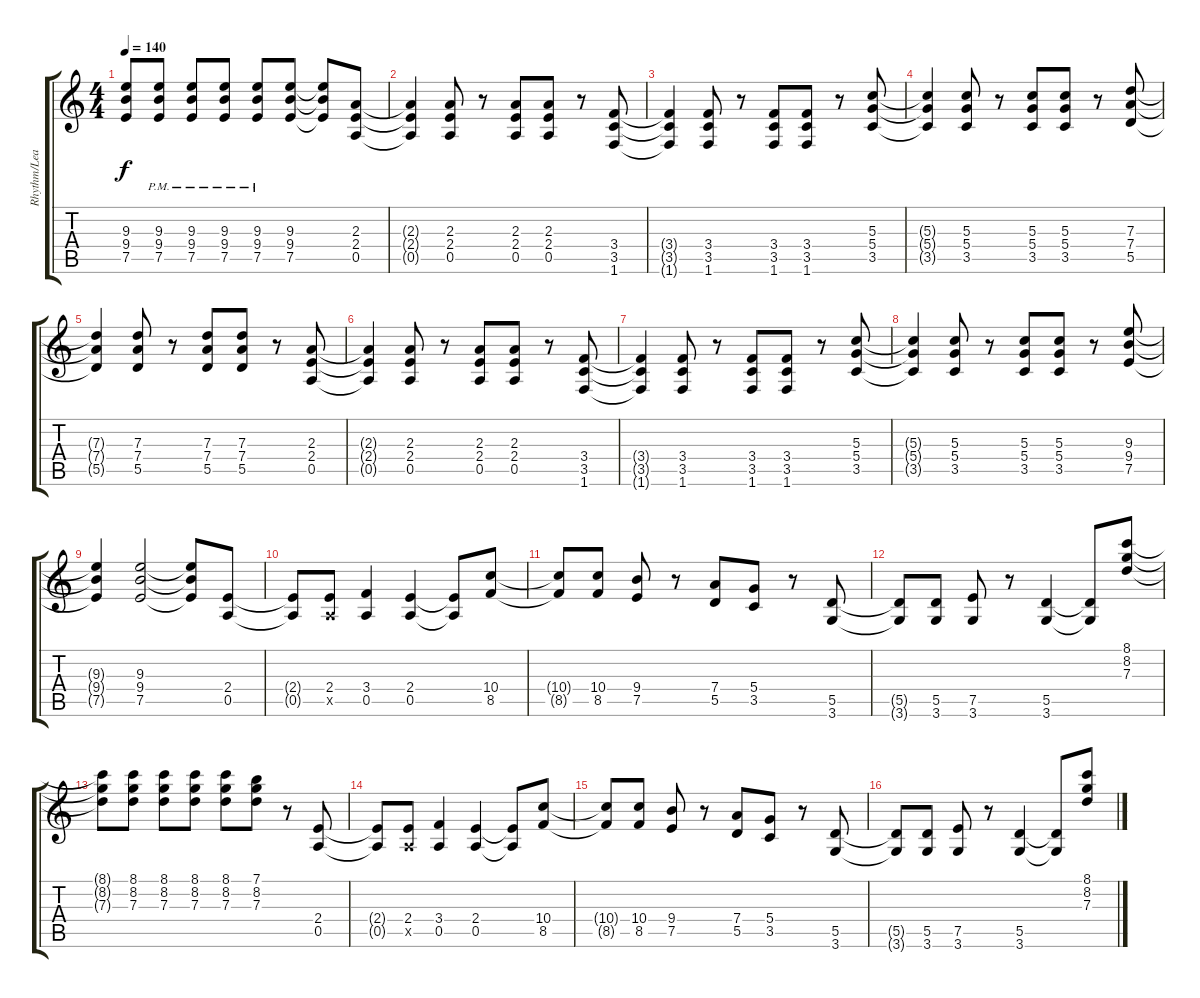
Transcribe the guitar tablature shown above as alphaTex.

\track ("Rhythm/Lead" "Rhythm/Lea") {instrument distortionguitar}
\staff {score tabs}
\tuning (E4 B3 G3 D3 A2 E2) {hide}
\ts (4 4)
\tempo 140
\clef g2
\ks c
(9.3{t} 9.4{t} 7.5{t}).8{dy f} (9.3 9.4 7.5{pm}).8 (9.3 9.4 7.5{pm}).8 (9.3 9.4 7.5{pm}).8 (9.3 9.4 7.5{pm}).8 (9.3 9.4 7.5).8 (9.3{t} 9.4{t} 7.5{t}).8 (2.3 2.4 0.5).8 |
(2.3{t} 2.4{t} 0.5{t}).4 (2.3 2.4 0.5).8 r.8 (2.3 2.4 0.5).8 (2.3 2.4 0.5).8 r.8 (3.4 3.5 1.6).8 |
(3.4{t} 3.5{t} 1.6{t}).4 (3.4 3.5 1.6).8 r.8 (3.4 3.5 1.6).8 (3.4 3.5 1.6).8 r.8 (5.3 5.4 3.5).8 |
(5.3{t} 5.4{t} 3.5{t}).4 (5.3 5.4 3.5).8 r.8 (5.3 5.4 3.5).8 (5.3 5.4 3.5).8 r.8 (7.3 7.4 5.5).8 |
(7.3{t} 7.4{t} 5.5{t}).4 (7.3 7.4 5.5).8 r.8 (7.3 7.4 5.5).8 (7.3 7.4 5.5).8 r.8 (2.3 2.4 0.5).8 |
(2.3{t} 2.4{t} 0.5{t}).4 (2.3 2.4 0.5).8 r.8 (2.3 2.4 0.5).8 (2.3 2.4 0.5).8 r.8 (3.4 3.5 1.6).8 |
(3.4{t} 3.5{t} 1.6{t}).4 (3.4 3.5 1.6).8 r.8 (3.4 3.5 1.6).8 (3.4 3.5 1.6).8 r.8 (5.3 5.4 3.5).8 |
(5.3{t} 5.4{t} 3.5{t}).4 (5.3 5.4 3.5).8 r.8 (5.3 5.4 3.5).8 (5.3 5.4 3.5).8 r.8 (9.3 9.4 7.5).8 |
(9.3{t} 9.4{t} 7.5{t}).4 (9.3 9.4 7.5).2 (9.3{t} 9.4{t} 7.5{t}).8 (2.4 0.5).8 |
(2.4{t} 0.5{t}).8 (2.4 0.5{x}).8 (3.4 0.5).4 (2.4 0.5).4 (2.4{t} 0.5{t}).8 (10.4 8.5).8 |
(10.4{t} 8.5{t}).8 (10.4 8.5).8 (9.4 7.5).8 r.8 (7.4 5.5).8 (5.4 3.5).8 r.8 (5.5 3.6).8 |
(5.5{t} 3.6{t}).8 (5.5 3.6).8 (7.5 3.6).8 r.8 (5.5 3.6).4 (5.5{t} 3.6{t}).8 (8.1 8.2 7.3).8 |
(8.1{t} 8.2{t} 7.3{t}).8 (8.1 8.2 7.3).8 (8.1 8.2 7.3).8 (8.1 8.2 7.3).8 (8.1 8.2 7.3).8 (7.1 8.2 7.3).8 r.8 (2.4 0.5).8 |
(2.4{t} 0.5{t}).8 (2.4 0.5{x}).8 (3.4 0.5).4 (2.4 0.5).4 (2.4{t} 0.5{t}).8 (10.4 8.5).8 |
(10.4{t} 8.5{t}).8 (10.4 8.5).8 (9.4 7.5).8 r.8 (7.4 5.5).8 (5.4 3.5).8 r.8 (5.5 3.6).8 |
(5.5{t} 3.6{t}).8 (5.5 3.6).8 (7.5 3.6).8 r.8 (5.5 3.6).4 (5.5{t} 3.6{t}).8 (8.1 8.2 7.3).8
